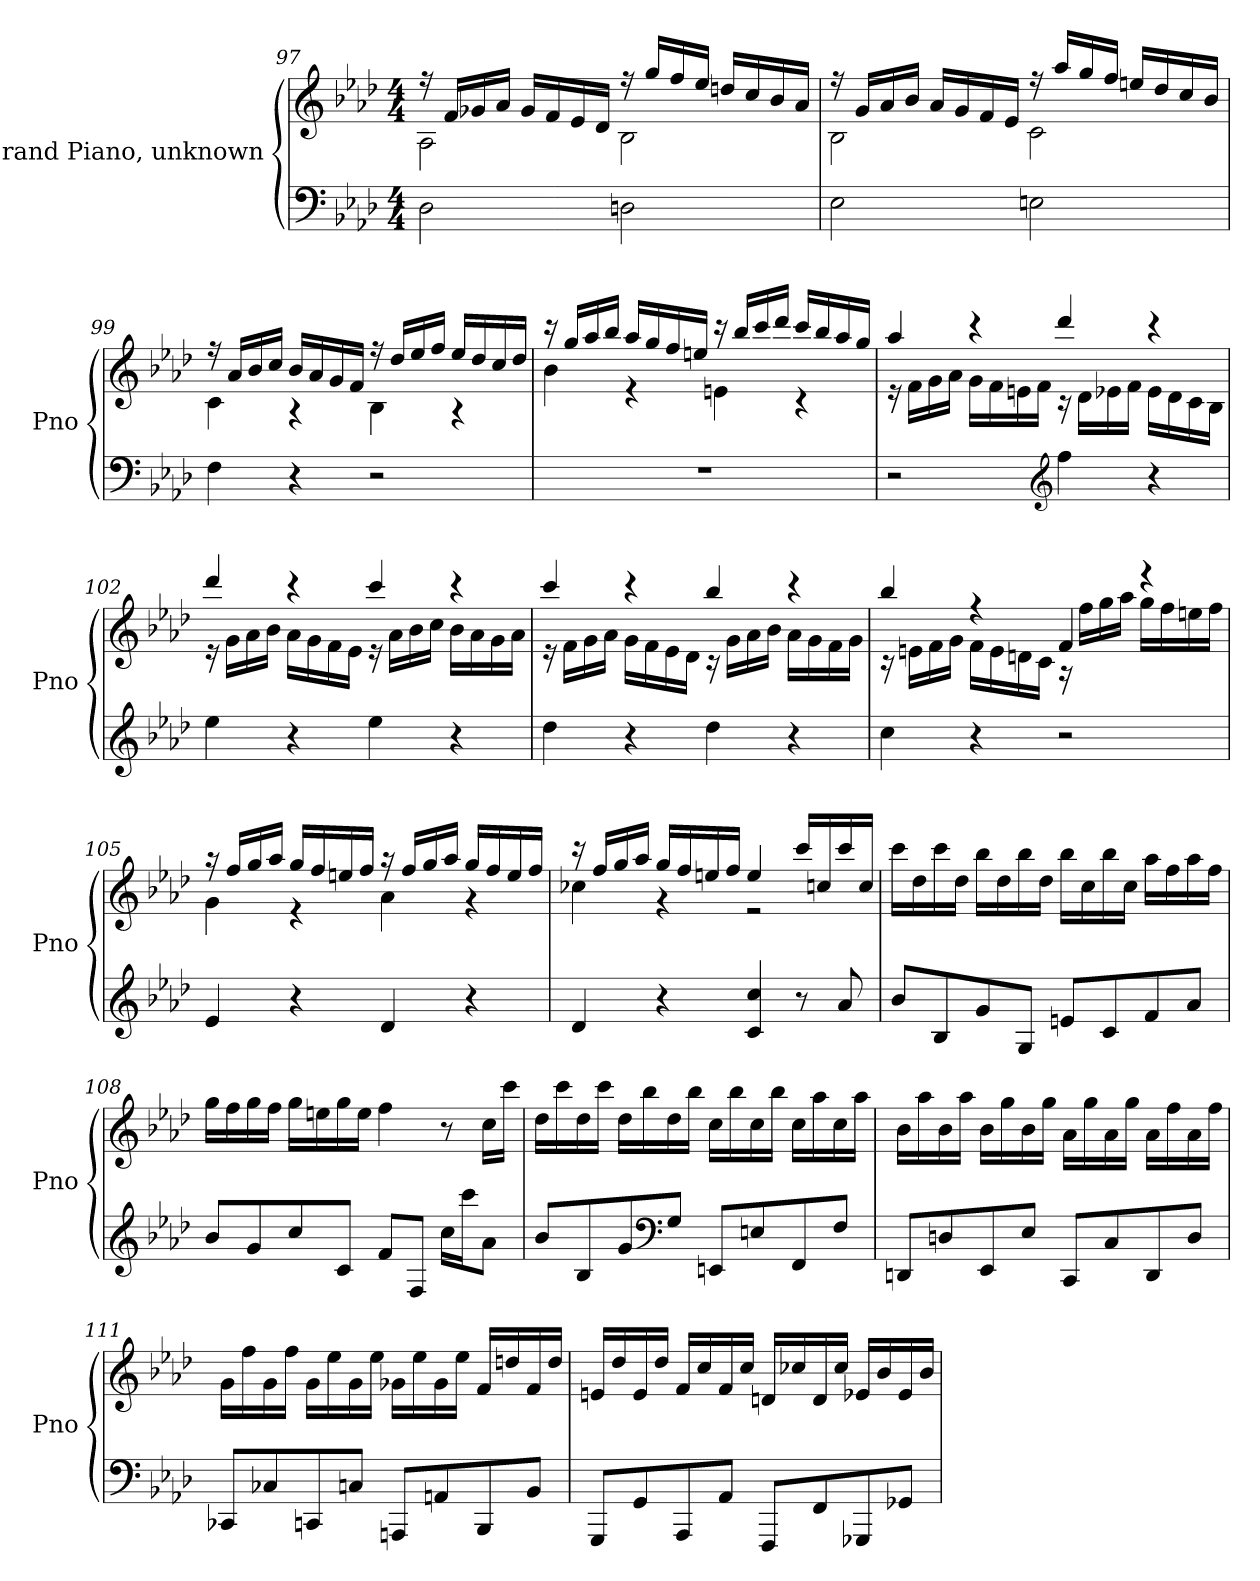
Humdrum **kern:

**kern	**kern
*part1	*part1
*staff2	*staff1
*I"Grand Piano, unknown	*
*I'Pno	*
*clefF4	*clefG2
*k[b-e-a-d-]	*k[b-e-a-d-]
*M4/4	*M4/4
=97	=97
*	*^
2D-\	16r	2A-\
.	16f/LL	.
.	16g-X/	.
.	16a-/JJ	.
.	16g-/LL	.
.	16f/	.
.	16e-/	.
.	16d-/JJ	.
2Dn\	16r	2B-\
.	16gg/LL	.
.	16ff/	.
.	16ee-/JJ	.
.	16ddn/LL	.
.	16cc/	.
.	16b-/	.
.	16a-/JJ	.
!!LO:LB:g=z	!!
=98	=98	=98
2E-\	16r	2B-\
.	16g/LL	.
.	16a-/	.
.	16b-/JJ	.
.	16a-/LL	.
.	16g/	.
.	16f/	.
.	16e-/JJ	.
2En\	16r	2c\
.	16aa-/LL	.
.	16gg/	.
.	16ff/JJ	.
.	16een/LL	.
.	16dd-/	.
.	16cc/	.
.	16b-/JJ	.
=99	=99	=99
4F\	16r	4c\
.	16a-/LL	.
.	16b-/	.
.	16cc/JJ	.
4r	16b-/LL	4r
.	16a-/	.
.	16g/	.
.	16f/JJ	.
2r	16r	4B-\
.	16dd-/LL	.
.	16ee-/	.
.	16ff/JJ	.
.	16ee-/LL	4r
.	16dd-/	.
.	16cc/	.
.	16dd-/JJ	.
!!LO:PB:g=z	!!
=100	=100	=100
1r	16r	4b-\
.	16gg/LL	.
.	16aa-/	.
.	16bb-/JJ	.
.	16aa-/LL	4r
.	16gg/	.
.	16ff/	.
.	16een/JJ	.
.	16r	4en\
.	16bb-/LL	.
.	16ccc/	.
.	16ddd-/JJ	.
.	16ccc/LL	4r
.	16bb-/	.
.	16aa-/	.
.	16gg/JJ	.
=101	=101	=101
2r	4aa-/	16r
.	.	16f\LL
.	.	16g\
.	.	16a-\JJ
.	4r	16g\LL
.	.	16f\
.	.	16en\
.	.	16f\JJ
*clefG2	*	*
4ff\	4ddd-/	16r
.	.	16d-\LL
.	.	16e-X\
.	.	16f\JJ
4r	4r	16e-\LL
.	.	16d-\
.	.	16c\
.	.	16B-\JJ
!!LO:LB:g=z	!!
=102	=102	=102
4ee-\	4ddd-/	16r
.	.	16g\LL
.	.	16a-\
.	.	16b-\JJ
4r	4r	16a-\LL
.	.	16g\
.	.	16f\
.	.	16e-\JJ
4ee-\	4ccc/	16r
.	.	16a-\LL
.	.	16b-\
.	.	16cc\JJ
4r	4r	16b-\LL
.	.	16a-\
.	.	16g\
.	.	16a-\JJ
=103	=103	=103
4dd-\	4ccc/	16r
.	.	16f\LL
.	.	16g\
.	.	16a-\JJ
4r	4r	16g\LL
.	.	16f\
.	.	16e-\
.	.	16d-\JJ
4dd-\	4bb-/	16r
.	.	16g\LL
.	.	16a-\
.	.	16b-\JJ
4r	4r	16a-\LL
.	.	16g\
.	.	16f\
.	.	16g\JJ
!!LO:LB:g=z	!!
=104	=104	=104
4cc\	4bb-/	16r
.	.	16en\LL
.	.	16f\
.	.	16g\JJ
4r	4r	16f\LL
.	.	16e\
.	.	16dn\
.	.	16c\JJ
2r	4f/	16r
.	.	16ff\LL
.	.	16gg\
.	.	16aa-\JJ
.	4r	16gg\LL
.	.	16ff\
.	.	16een\
.	.	16ff\JJ
=105	=105	=105
4e-/	16r	4g\
.	16ff/LL	.
.	16gg/	.
.	16aa-/JJ	.
4r	16gg/LL	4r
.	16ff/	.
.	16een/	.
.	16ff/JJ	.
4d-/	16r	4a-\
.	16ff/LL	.
.	16gg/	.
.	16aa-/JJ	.
4r	16gg/LL	4r
.	16ff/	.
.	16ee/	.
.	16ff/JJ	.
!!LO:LB:g=z	!!
=106	=106	=106
4d-/	16r	4cc-X\
.	16ff/LL	.
.	16gg/	.
.	16aa-/JJ	.
4r	16gg/LL	4r
.	16ff/	.
.	16een/	.
.	16ff/JJ	.
4c/ 4cc/	4ee/	2r
8r	16ccc/LL	.
.	16ccn/	.
8a-/	16ccc/	.
.	16cc/JJ	.
*	*v	*v
=107	=107
8b-/L	16ccc\LL
.	16dd-\
8B-/	16ccc\
.	16dd-\JJ
8g/	16bb-\LL
.	16dd-\
8G/J	16bb-\
.	16dd-\JJ
8en/L	16bb-\LL
.	16cc\
8c/	16bb-\
.	16cc\JJ
8f/	16aa-\LL
.	16ff\
8a-/J	16aa-\
.	16ff\JJ
=108	=108
8b-/L	16gg\LL
.	16ff\
8g/	16gg\
.	16ff\JJ
8cc/	16gg\LL
.	16een\
8c/J	16gg\
.	16ee\JJ
8f/L	4ff\
8F/J	.
16cc\LL	8r
16ccc\J	.
8a-\J	16cc\LL
.	16ccc\JJ
!!LO:LB:g=z
=109	=109
8b-/L	16dd-\LL
.	16ccc\
8B-/	16dd-\
.	16ccc\JJ
8g/	16dd-\LL
.	16bb-\
*clefF4	*
8G/J	16dd-\
.	16bb-\JJ
8EEn/L	16cc\LL
.	16bb-\
8En/	16cc\
.	16bb-\JJ
8FF/	16cc\LL
.	16aa-\
8F/J	16cc\
.	16aa-\JJ
=110	=110
8DDn/L	16b-\LL
.	16aa-\
8Dn/	16b-\
.	16aa-\JJ
8EE-/	16b-\LL
.	16gg\
8E-/J	16b-\
.	16gg\JJ
8CC/L	16a-\LL
.	16gg\
8C/	16a-\
.	16gg\JJ
8DD/	16a-\LL
.	16ff\
8D/J	16a-\
.	16ff\JJ
!!LO:LB:g=z
=111	=111
8CC-X/L	16g\LL
.	16ff\
8C-X/	16g\
.	16ff\JJ
8CCn/	16g\LL
.	16ee-\
8Cn/J	16g\
.	16ee-\JJ
8AAAn/L	16g-X\LL
.	16ee-\
8AAn/	16g-\
.	16ee-\JJ
8BBB-/	16f/LL
.	16ddn/
8BB-/J	16f/
.	16dd/JJ
=112	=112
8GGG/L	16en/LL
.	16dd-/
8GG/	16e/
.	16dd-/JJ
8AAA-/	16f/LL
.	16cc/
8AA-/J	16f/
.	16cc/JJ
8FFF/L	16dn/LL
.	16cc-X/
8FF/	16d/
.	16cc-/JJ
8GGG-X/	16e-X/LL
.	16b-/
8GG-X/J	16e-/
.	16b-/JJ
=	=
*-	*-
